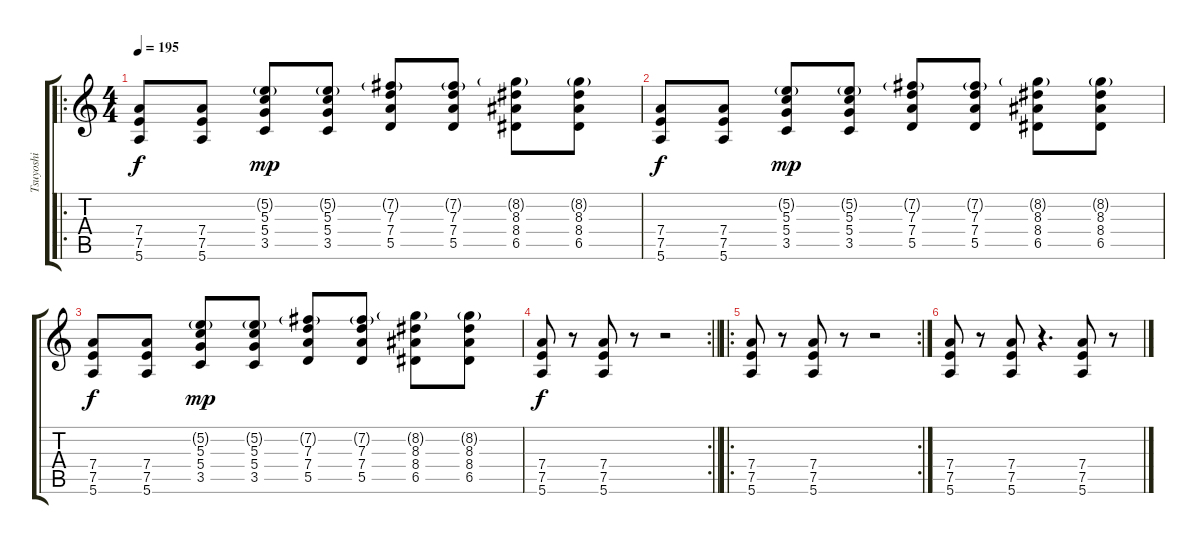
\track ("Tsuyoshi" "Tsuyoshi") {instrument distortionguitar}
\staff {score tabs}
\tuning (E4 B3 G3 D3 A2 E2) {hide}
\ro
\ts (4 4)
\tempo 195
\clef g2
\ks c
(7.4 7.5 5.6).8{dy f} (7.4 7.5 5.6).8 (5.2{g} 5.3 5.4 3.5).8{dy mp} (5.2{g} 5.3 5.4 3.5).8 (7.2{g} 7.3 7.4 5.5).8 (7.2{g} 7.3 7.4 5.5).8 (8.2{g} 8.3 8.4 6.5).8 (8.2{g} 8.3 8.4 6.5).8 |
(7.4 7.5 5.6).8{dy f} (7.4 7.5 5.6).8 (5.2{g} 5.3 5.4 3.5).8{dy mp} (5.2{g} 5.3 5.4 3.5).8 (7.2{g} 7.3 7.4 5.5).8 (7.2{g} 7.3 7.4 5.5).8 (8.2{g} 8.3 8.4 6.5).8 (8.2{g} 8.3 8.4 6.5).8 |
(7.4 7.5 5.6).8{dy f} (7.4 7.5 5.6).8 (5.2{g} 5.3 5.4 3.5).8{dy mp} (5.2{g} 5.3 5.4 3.5).8 (7.2{g} 7.3 7.4 5.5).8 (7.2{g} 7.3 7.4 5.5).8 (8.2{g} 8.3 8.4 6.5).8 (8.2{g} 8.3 8.4 6.5).8 |
\rc 2
\barLineRight lightlight
(7.4 7.5 5.6).8{dy f} r.8 (7.4 7.5 5.6).8 r.8 r.2 |
\ro
\rc 2
\section ("" "")
(7.4 7.5 5.6).8 r.8 (7.4 7.5 5.6).8 r.8 r.2 |
(7.4 7.5 5.6).8 r.8 (7.4 7.5 5.6).8 r.4{d} (7.4 7.5 5.6).8 r.8
